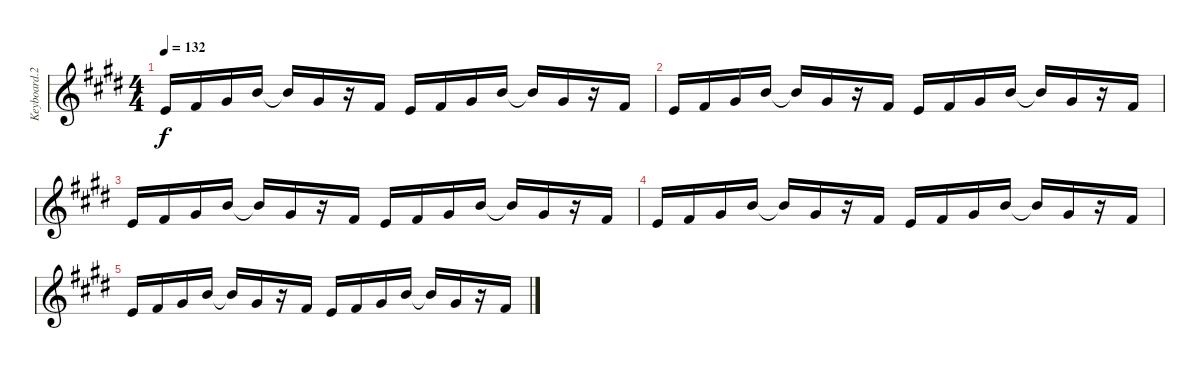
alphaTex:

\track ("Keyboard.2" "Keyboard.2") {instrument electricgrandpiano}
\staff {score}
\tuning (E4 B3 G3 D3 A2 E2 B1) {hide}
\ts (4 4)
\tempo 132
\clef g2
\ks e
0.1.16{dy f} 2.1.16 4.1.16 7.1.16 7.1{t}.16 4.1.16 r.16 2.1.16 0.1.16 2.1.16 4.1.16 7.1.16 7.1{t}.16 4.1.16 r.16 2.1.16 |
0.1.16 2.1.16 4.1.16 7.1.16 7.1{t}.16 4.1.16 r.16 2.1.16 0.1.16 2.1.16 4.1.16 7.1.16 7.1{t}.16 4.1.16 r.16 2.1.16 |
0.1.16 2.1.16 4.1.16 7.1.16 7.1{t}.16 4.1.16 r.16 2.1.16 0.1.16 2.1.16 4.1.16 7.1.16 7.1{t}.16 4.1.16 r.16 2.1.16 |
0.1.16 2.1.16 4.1.16 7.1.16 7.1{t}.16 4.1.16 r.16 2.1.16 0.1.16 2.1.16 4.1.16 7.1.16 7.1{t}.16 4.1.16 r.16 2.1.16 |
0.1.16 2.1.16 4.1.16 7.1.16 7.1{t}.16 4.1.16 r.16 2.1.16 0.1.16 2.1.16 4.1.16 7.1.16 7.1{t}.16 4.1.16 r.16 2.1.16
